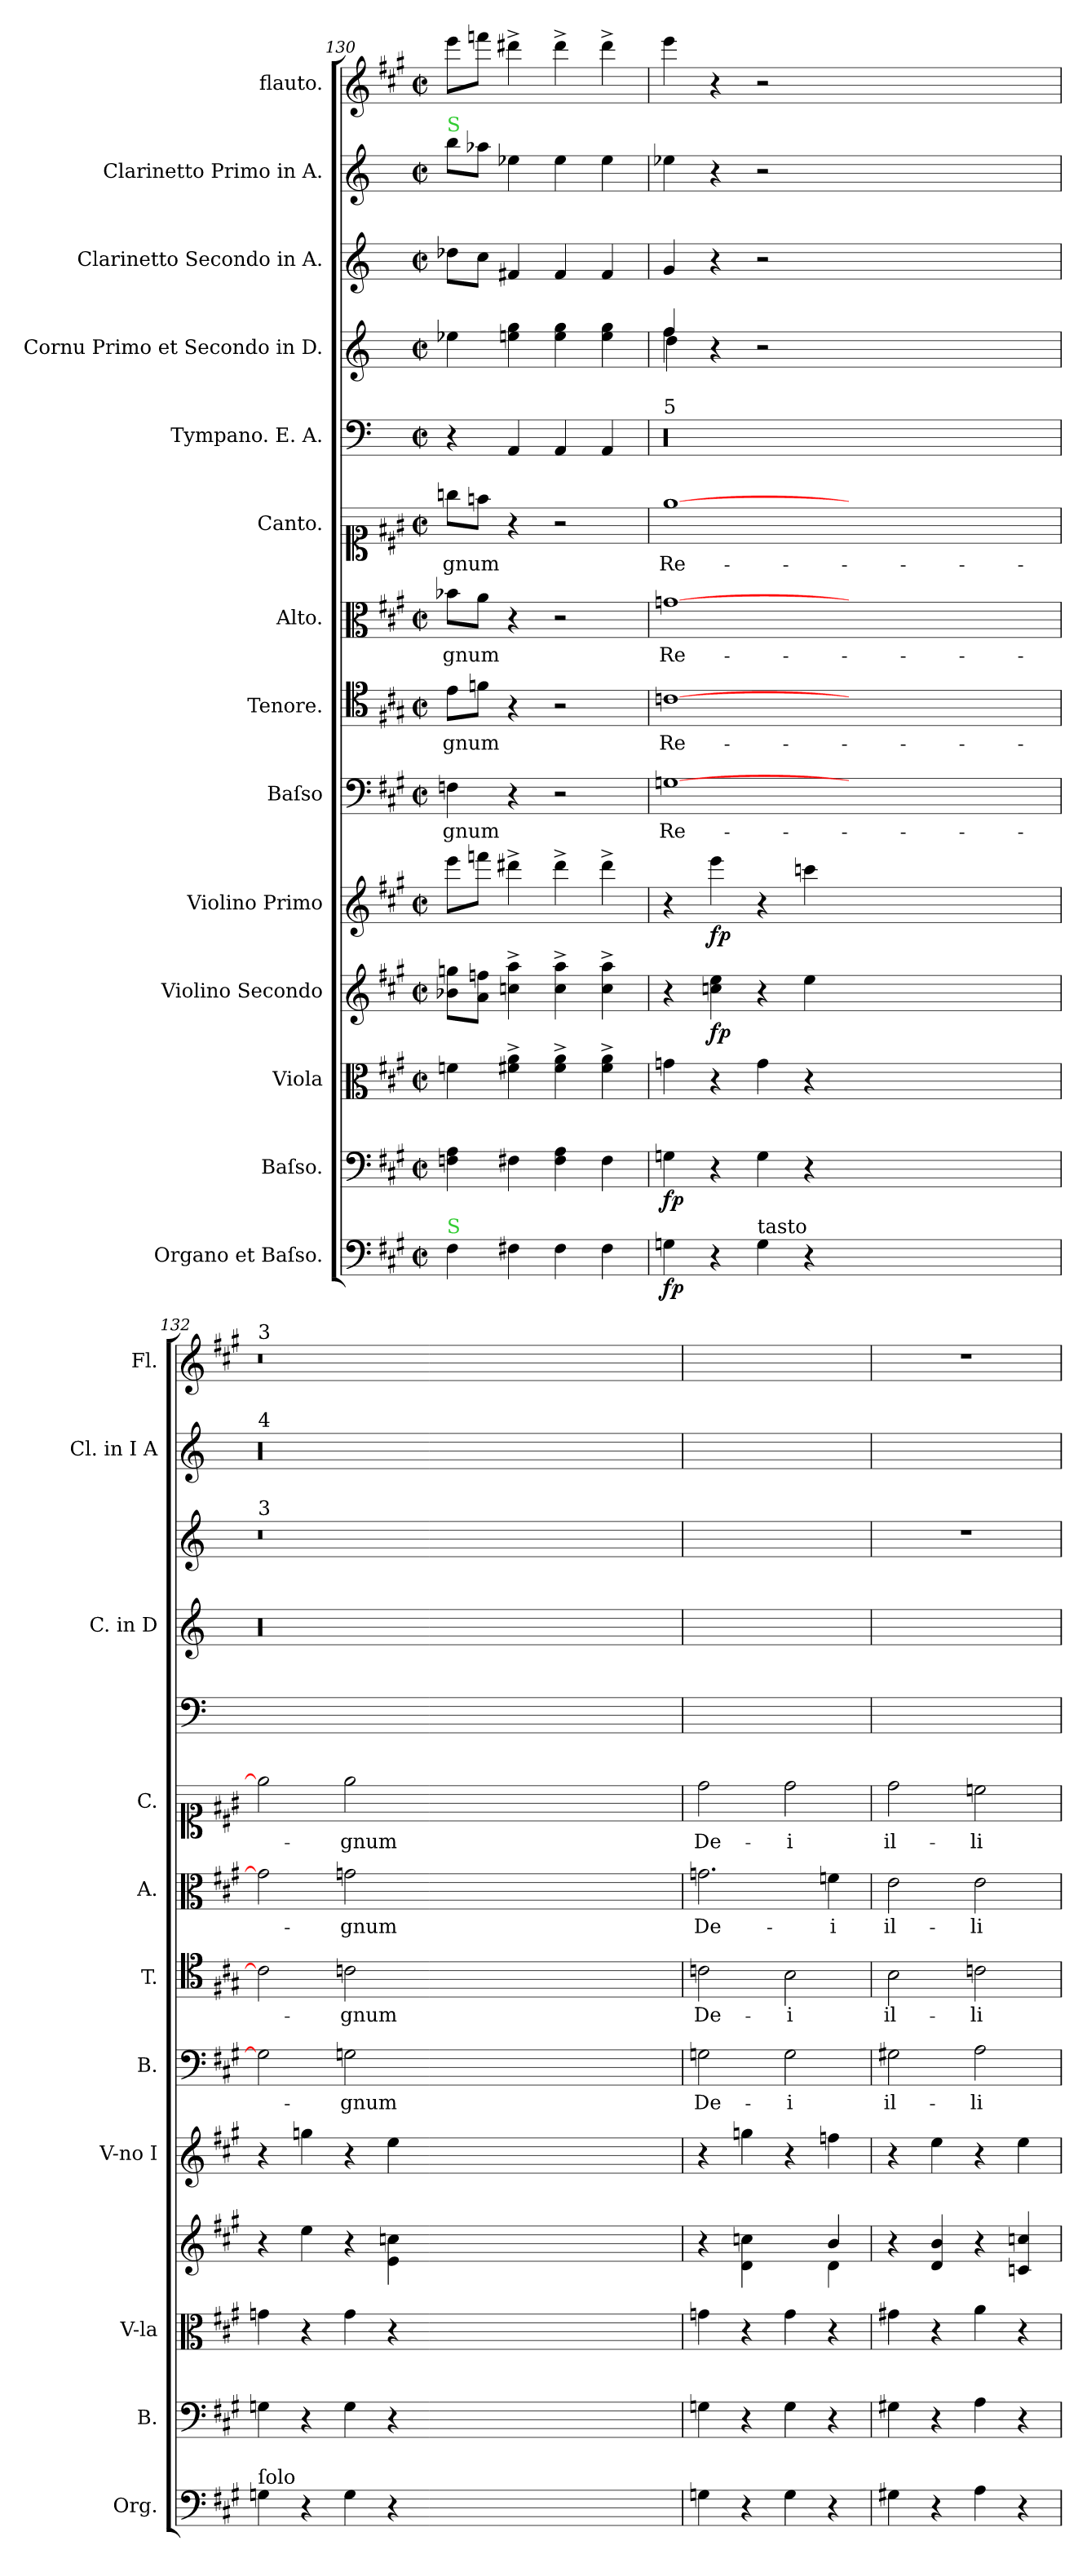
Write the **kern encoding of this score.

**kern	**dynam	**kern	**dynam	**kern	**kern	**dynam	**kern	**dynam	**kern	**text	**kern	**text	**kern	**text	**kern	**text	**kern	**kern	**kern	**kern	**kern
*part14	*part14	*part13	*part13	*part12	*part11	*part11	*part10	*part10	*part9	*part9	*part8	*part8	*part7	*part7	*part6	*part6	*part5	*part4	*part3	*part2	*part1
*staff14	*staff14	*staff13	*staff13	*staff12	*staff11	*staff11	*staff10	*staff10	*staff9	*staff9	*staff8	*staff8	*staff7	*staff7	*staff6	*staff6	*staff5	*staff4	*staff3	*staff2	*staff1
*I"Organo et Baſso.	*	*I"Baſso.	*	*I"Viola	*I"Violino Secondo	*	*I"Violino Primo	*	*I"Baſso	*	*I"Tenore.	*	*I"Alto.	*	*I"Canto.	*	*I"Tympano. E. A.	*I"Cornu Primo et Secondo in D.	*I"Clarinetto Secondo in A.	*I"Clarinetto Primo in A.	*I"flauto.
*I'Org.	*	*I'B.	*	*I'V-la	*	*	*I'V-no I	*	*I'B.	*	*I'T.	*	*I'A.	*	*I'C.	*	*	*I'C. in D	*	*I'Cl. in I A	*I'Fl.
*clefF4	*	*clefF4	*	*clefC3	*clefG2	*	*clefG2	*	*clefF4	*	*clefC4	*	*clefC3	*	*clefC1	*	*clefF4	*clefG2	*clefG2	*clefG2	*clefG2
*	*	*	*	*	*	*	*	*	*	*	*	*	*	*	*	*	*	*ITrd6c10	*ITrd2c3	*ITrd2c3	*
*k[f#c#g#]	*	*k[f#c#g#]	*	*k[f#c#g#]	*k[f#c#g#]	*	*k[f#c#g#]	*	*k[f#c#g#]	*	*k[f#c#g#]	*	*k[f#c#g#]	*	*k[f#c#g#]	*	*k[]	*k[f#c#]	*k[f#c#g#]	*k[f#c#g#]	*k[f#c#g#]
*M2/2	*	*M2/2	*	*M2/2	*M2/2	*	*M2/2	*	*M2/2	*	*M2/2	*	*M2/2	*	*M2/2	*	*M2/2	*M2/2	*M2/2	*M2/2	*M2/2
*met(c|)	*	*met(c|)	*	*met(c|)	*met(c|)	*	*met(c|)	*	*met(c|)	*	*met(c|)	*	*met(c|)	*	*met(c|)	*	*met(c|)	*met(c|)	*met(c|)	*met(c|)	*met(c|)
=130	=130	=130	=130	=130	=130	=130	=130	=130	=130	=130	=130	=130	=130	=130	=130	=130	=130	=130	=130	=130	=130
!	!	!	!	!	!	!	!	!	!	!	!	!	!	!	!	!	!	!	!	!LO:TX:a:color=limegreen:t=S	!
!LO:TX:a:color=limegreen:t=S	!	!	!	!	!	!	!	!	!	!	!	!	!	!	!	!	!	!	!	!	!
4F#\	.	4Fn\ 4A\	.	4fn\	8b-X\ 8ggn\L	.	8eee\L	.	4Fn\	-gnum	8e\L	-gnum	8b-X\L	-gnum	8ggn\L	-gnum	4r	4fn\	8b-X\L	8gg#\L	8eee\L
.	.	.	.	.	8a\ 8ffn\J	.	8fffn\J	.	.	.	8fn\J	.	8a\J	.	8ffn\J	.	.	.	8a\J	8ffn\J	8fffn\J
4F#X\	.	4F#X\	.	4f#X^<\ 4a^<\	4ccn^<\ 4aa^<\	.	4ddd#X^<\	.	4r	.	4r	.	4r	.	4r	.	4AA/	4f#X\ 4a\	4d#X/	4ccn\	4ddd#X^<\
4F#\	.	4F#\ 4A\	.	4f#^<\ 4a^<\	4cc^<\ 4aa^<\	.	4ddd#^<\	.	2r	.	2r	.	2r	.	2r	.	4AA/	4f#\ 4a\	4d#/	4cc\	4ddd#^<\
4F#\	.	4F#\	.	4f#^<\ 4a^<\	4cc^<\ 4aa^<\	.	4ddd#^<\	.	.	.	.	.	.	.	.	.	4AA/	4f#\ 4a\	4d#/	4cc\	4ddd#^<\
=131	=131	=131	=131	=131	=131	=131	=131	=131	=131	=131	=131	=131	=131	=131	=131	=131	=131	=131	=131	=131	=131
*	*	*	*	*	*	*	*	*	*	*	*	*	*	*	*	*	*	*^	*	*	*
*	*	*	*	*	*	*	*	*	*	*	*	*	*	*	*	*	*	*	*^	*	*	*
!	!	!	!	!	!	!	!	!	!	!	!	!	!	!	!	!	!LO:TX:a:t=5	!	!	!	!	!	!
!	!LO:DY:b	!	!	!	!	!	!	!	!	!	!	!	!	!	!	!	!	!	!	!	!	!	!
4Gn\	fp	4Gn\	fp	4gn\	4r	.	4r	.	[1Gn	Re-	[1cn	Re-	[1gn	Re-	[1ee	Re-	00r	4g/	4g\	4e\	4e/	4ccn\	4eee\
!	!	!	!	!	!	!	!	!LO:DY:b	!	!	!	!	!	!	!	!	!	!	!	!	!	!	!
4r	.	4r	.	4r	4ccn\ 4ee\	fp	4eee\	fp	.	.	.	.	.	.	.	.	.	4r	4ryy	2.ryy	4r	4r	4r
!LO:TX:a:t=tasto	!	!	!	!	!	!	!	!	!	!	!	!	!	!	!	!	!	!	!	!	!	!	!
4G\	.	4G\	.	4g\	4r	.	4r	.	.	.	.	.	.	.	.	.	.	2r	2ryy	.	2r	2r	2r
4r	.	4r	.	4r	4ee\	.	4cccn\	.	.	.	.	.	.	.	.	.	.	.	.	.	.	.	.
0.ryy	.	0.ryy	.	0.ryy	0.ryy	.	0.ryy	.	0.ryy	.	0.ryy	.	0.ryy	.	0.ryy	.	.	0.ryy	0.ryy	0.ryy	0.ryy	0.ryy	0.ryy
=132	=132	=132	=132	=132	=132	=132	=132	=132	=132	=132	=132	=132	=132	=132	=132	=132	=132	=132	=132	=132	=132	=132	=132
!	!	!	!	!	!	!	!	!	!	!	!	!	!	!	!	!	!	!	!	!	!	!	!LO:TX:a:t=3
!	!	!	!	!	!	!	!	!	!	!	!	!	!	!	!	!	!	!	!	!	!	!LO:TX:a:t=4	!
!	!	!	!	!	!	!	!	!	!	!	!	!	!	!	!	!	!	!	!	!	!LO:TX:a:t=3	!	!
!	!	!	!	!	!	!	!	!	!	!	!	!	!	!	!	!	!	!LO:TX:a:t=4	!	!	!	!	!
!LO:TX:a:t=ſolo	!	!	!	!	!	!	!	!	!	!	!	!	!	!	!	!	!	!	!	!	!	!	!
*	*	*	*	*	*	*	*	*	*	*	*	*	*	*	*	*	*	*v	*v	*v	*	*	*
4Gn\	.	4Gn\	.	4gn\	4r	.	4r	.	2Gn\]	.	2cn\]	.	2g\]	.	2ee\]	.	00ryy	00r	0r	00r	0r
4r	.	4r	.	4r	4ee\	.	4ggn\	.	.	.	.	.	.	.	.	.	.	.	.	.	.
4G\	.	4G\	.	4g\	4r	.	4r	.	2G\	-gnum	2c\	-gnum	2gn\	-gnum	2ee\	-gnum	.	.	.	.	.
4r	.	4r	.	4r	4e\ 4ccn\	.	4ee\	.	.	.	.	.	.	.	.	.	.	.	.	.	.
0.ryy	.	0.ryy	.	0.ryy	0.ryy	.	0.ryy	.	0.ryy	.	0.ryy	.	0.ryy	.	0.ryy	.	.	.	.	.	.
.	.	.	.	.	.	.	.	.	.	.	.	.	.	.	.	.	.	.	0ryy	.	0ryy
=133	=133	=133	=133	=133	=133	=133	=133	=133	=133	=133	=133	=133	=133	=133	=133	=133	=133	=133	=133	=133	=133
*	*	*	*	*	*^	*	*	*	*	*	*	*	*	*	*	*	*	*	*	*	*
4Gn\	.	4Gn\	.	4gn\	4r	4ryy	.	4r	.	2Gn\	De-	2cn\	De-	2.gn\	De-	2dd\	De-	1ryy	1ryy	1ryy	1ryy	1ryy
4r	.	4r	.	4r	4d\ 4ccn\	4ryy	.	4ggn\	.	.	.	.	.	.	.	.	.	.	.	.	.	.
4G\	.	4G\	.	4g\	4ryy	4ryy	.	4r	.	2G\	-i	2B\	-i	.	.	2dd\	-i	.	.	.	.	.
4r	.	4r	.	4r	4b/	4d\	.	4ffn\	.	.	.	.	.	4fn\	-i	.	.	.	.	.	.	.
*	*	*	*	*	*v	*v	*	*	*	*	*	*	*	*	*	*	*	*	*	*	*	*
=134	=134	=134	=134	=134	=134	=134	=134	=134	=134	=134	=134	=134	=134	=134	=134	=134	=134	=134	=134	=134	=134
4G#X\	.	4G#X\	.	4g#X\	4r	.	4r	.	2G#X\	il-	2B\	il-	2e\	il-	2dd\	il-	1ryy	1ryy	1r	1ryy	1r
4r	.	4r	.	4r	4d/ 4b/	.	4ee\	.	.	.	.	.	.	.	.	.	.	.	.	.	.
4A\	.	4A\	.	4a\	4r	.	4r	.	2A\	-li	2cn\	-li	2e\	-li	2ccn\	-li	.	.	.	.	.
4r	.	4r	.	4r	4cn/ 4ccn/	.	4ee\	.	.	.	.	.	.	.	.	.	.	.	.	.	.
=	=	=	=	=	=	=	=	=	=	=	=	=	=	=	=	=	=	=	=	=	=
*-	*-	*-	*-	*-	*-	*-	*-	*-	*-	*-	*-	*-	*-	*-	*-	*-	*-	*-	*-	*-	*-
